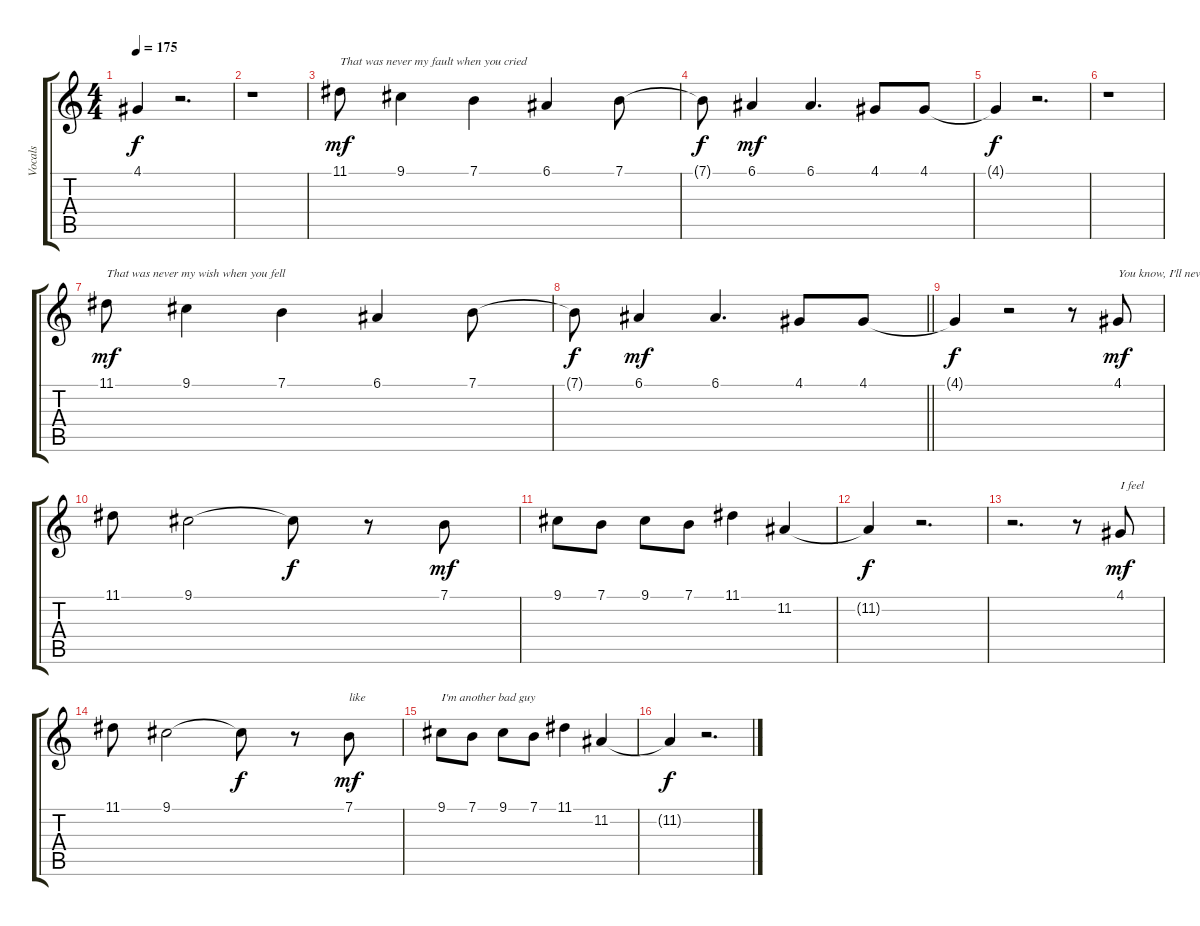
\track ("Vocals" "Vocals") {instrument clarinet}
\staff {score tabs}
\tuning (E4 B3 G3 D3 A2 E2) {hide}
\ts (4 4)
\tempo 175
\clef g2
\ks c
4.1{t}.4{dy f} r.2{d} |
r.1 |
11.1.8{txt "That was never my fault when you cried" dy mf} 9.1.4 7.1.4 6.1.4 7.1.8 |
7.1{t}.8{dy f} 6.1.4{dy mf} 6.1.4{d} 4.1.8 4.1.8 |
4.1{t}.4{dy f} r.2{d} |
r.1 |
11.1.8{txt "That was never my wish when you fell" dy mf} 9.1.4 7.1.4 6.1.4 7.1.8 |
\barLineRight lightlight
7.1{t}.8{dy f} 6.1.4{dy mf} 6.1.4{d} 4.1.8 4.1.8 |
4.1{t}.4{dy f} r.2 r.8 4.1.8{txt "You know, I'll never have a nice day" dy mf} |
11.1.8 9.1.2 9.1{t}.8{dy f} r.8 7.1.8{dy mf} |
9.1.8 7.1.8 9.1.8 7.1.8 11.1.4 11.2.4 |
11.2{t}.4{dy f} r.2{d} |
r.2{d} r.8 4.1.8{txt "I feel" dy mf} |
11.1.8 9.1.2 9.1{t}.8{dy f} r.8 7.1.8{txt "like" dy mf} |
9.1.8{txt "I'm another bad guy"} 7.1.8 9.1.8 7.1.8 11.1.4 11.2.4 |
11.2{t}.4{dy f} r.2{d}
